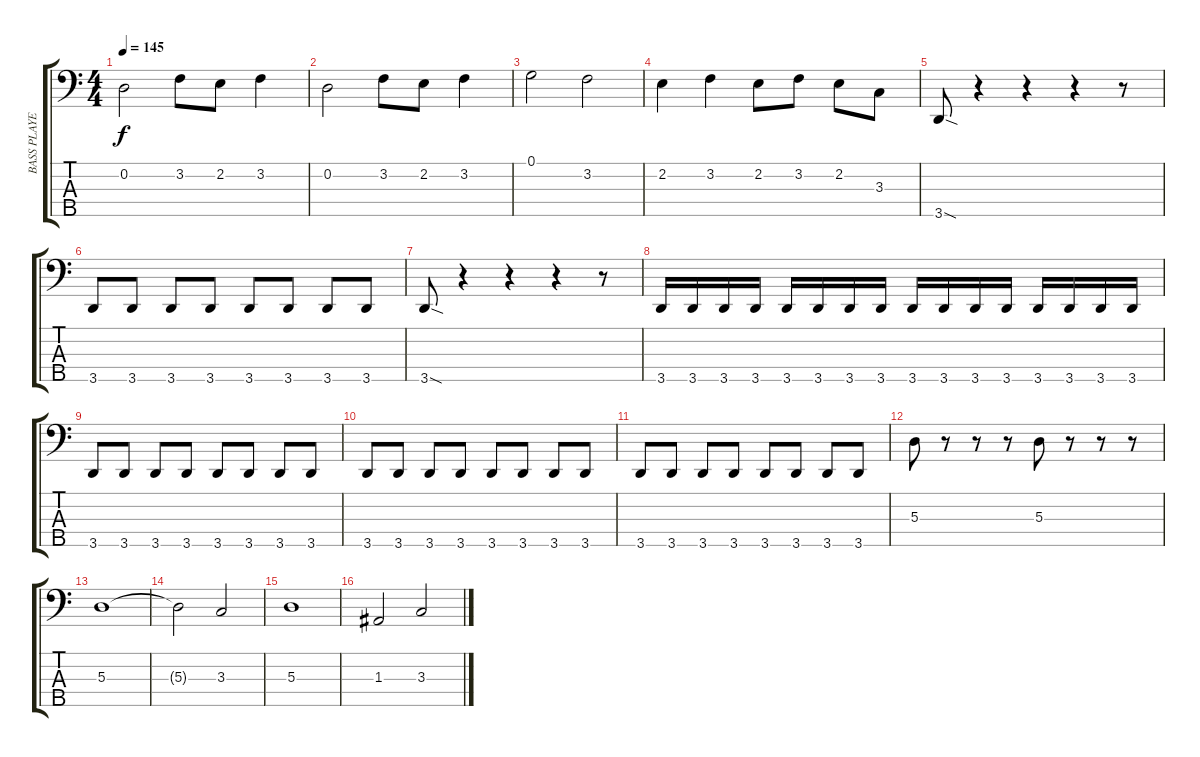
\track ("BASS PLAYER" "BASS PLAYE") {instrument electricbassfinger}
\staff {score tabs}
\tuning (G2 D2 A1 E1 B0) {hide}
\ts (4 4)
\tempo 145
\clef f4
\ks c
0.2.2{dy f} 3.2.8 2.2.8 3.2.4 |
0.2.2 3.2.8 2.2.8 3.2.4 |
0.1.2 3.2.2 |
2.2.4 3.2.4 2.2.8 3.2.8 2.2.8 3.3.8 |
3.5{sod}.8 r.4 r.4 r.4 r.8 |
3.5.8 3.5.8 3.5.8 3.5.8 3.5.8 3.5.8 3.5.8 3.5.8 |
3.5{sod}.8 r.4 r.4 r.4 r.8 |
3.5.16 3.5.16 3.5.16 3.5.16 3.5.16 3.5.16 3.5.16 3.5.16 3.5.16 3.5.16 3.5.16 3.5.16 3.5.16 3.5.16 3.5.16 3.5.16 |
3.5.8 3.5.8 3.5.8 3.5.8 3.5.8 3.5.8 3.5.8 3.5.8 |
3.5.8 3.5.8 3.5.8 3.5.8 3.5.8 3.5.8 3.5.8 3.5.8 |
3.5.8 3.5.8 3.5.8 3.5.8 3.5.8 3.5.8 3.5.8 3.5.8 |
5.3.8 r.8 r.8 r.8 5.3.8 r.8 r.8 r.8 |
5.3.1 |
5.3{t}.2 3.3.2 |
5.3.1 |
1.3.2 3.3.2
